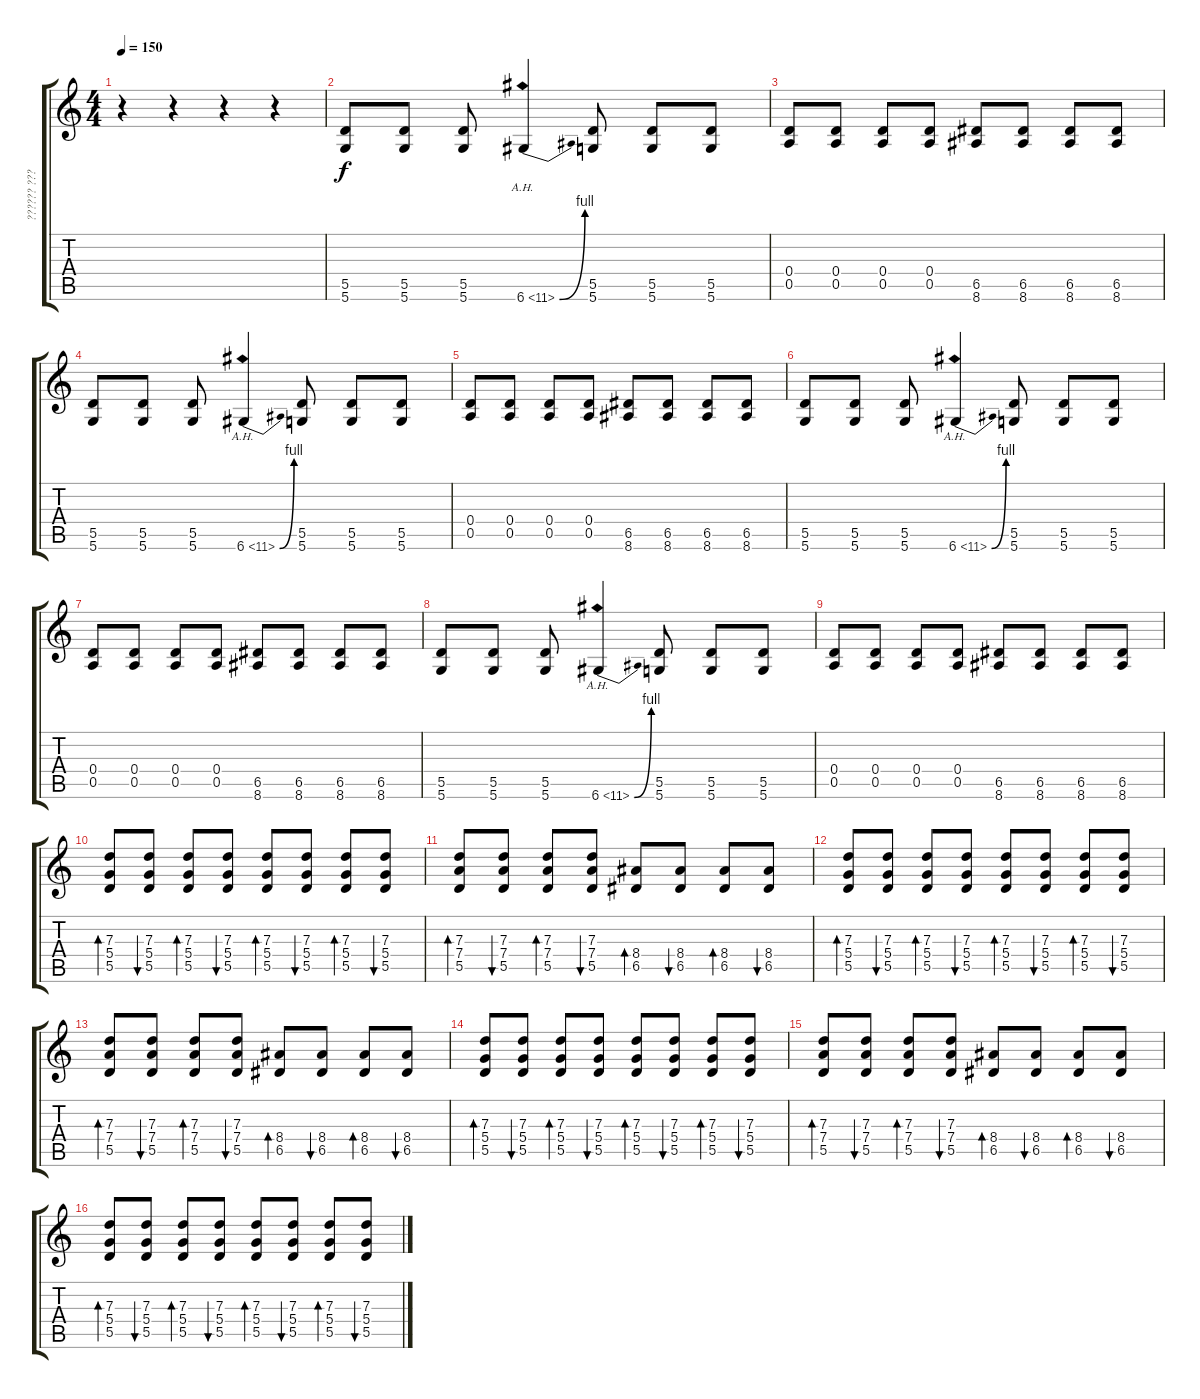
\track ("?????? ???????" "?????? ???") {instrument distortionguitar}
\staff {score tabs}
\tuning (E4 B3 G3 D3 A2 D2) {hide}
\ts (4 4)
\tempo 150
\clef g2
\ks c
r.4{dy f instrument distortionguitar} r.4 r.4 r.4 |
(5.5 5.6).8 (5.5 5.6).8 (5.5 5.6).8 6.6{be (bend 0 0 60 4) ah 5}.4 (5.5 5.6).8 (5.5 5.6).8 (5.5 5.6).8 |
(0.4 0.5).8 (0.4 0.5).8 (0.4 0.5).8 (0.4 0.5).8 (6.5 8.6).8 (6.5 8.6).8 (6.5 8.6).8 (6.5 8.6).8 |
(5.5 5.6).8 (5.5 5.6).8 (5.5 5.6).8 6.6{be (bend 0 0 60 4) ah 5}.4 (5.5 5.6).8 (5.5 5.6).8 (5.5 5.6).8 |
(0.4 0.5).8 (0.4 0.5).8 (0.4 0.5).8 (0.4 0.5).8 (6.5 8.6).8 (6.5 8.6).8 (6.5 8.6).8 (6.5 8.6).8 |
(5.5 5.6).8 (5.5 5.6).8 (5.5 5.6).8 6.6{be (bend 0 0 60 4) ah 5}.4 (5.5 5.6).8 (5.5 5.6).8 (5.5 5.6).8 |
(0.4 0.5).8 (0.4 0.5).8 (0.4 0.5).8 (0.4 0.5).8 (6.5 8.6).8 (6.5 8.6).8 (6.5 8.6).8 (6.5 8.6).8 |
(5.5 5.6).8 (5.5 5.6).8 (5.5 5.6).8 6.6{be (bend 0 0 60 4) ah 5}.4 (5.5 5.6).8 (5.5 5.6).8 (5.5 5.6).8 |
(0.4 0.5).8 (0.4 0.5).8 (0.4 0.5).8 (0.4 0.5).8 (6.5 8.6).8 (6.5 8.6).8 (6.5 8.6).8 (6.5 8.6).8 |
(7.3 5.4 5.5).8{bd 60} (7.3 5.4 5.5).8{bu 60} (7.3 5.4 5.5).8{bd 60} (7.3 5.4 5.5).8{bu 60} (7.3 5.4 5.5).8{bd 60} (7.3 5.4 5.5).8{bu 60} (7.3 5.4 5.5).8{bd 60} (7.3 5.4 5.5).8{bu 60} |
(7.3 7.4 5.5).8{bd 60} (7.3 7.4 5.5).8{bu 60} (7.3 7.4 5.5).8{bd 60} (7.3 7.4 5.5).8{bu 60} (8.4 6.5).8{bd 60} (8.4 6.5).8{bu 60} (8.4 6.5).8{bd 60} (8.4 6.5).8{bu 60} |
(7.3 5.4 5.5).8{bd 60} (7.3 5.4 5.5).8{bu 60} (7.3 5.4 5.5).8{bd 60} (7.3 5.4 5.5).8{bu 60} (7.3 5.4 5.5).8{bd 60} (7.3 5.4 5.5).8{bu 60} (7.3 5.4 5.5).8{bd 60} (7.3 5.4 5.5).8{bu 60} |
(7.3 7.4 5.5).8{bd 60} (7.3 7.4 5.5).8{bu 60} (7.3 7.4 5.5).8{bd 60} (7.3 7.4 5.5).8{bu 60} (8.4 6.5).8{bd 60} (8.4 6.5).8{bu 60} (8.4 6.5).8{bd 60} (8.4 6.5).8{bu 60} |
(7.3 5.4 5.5).8{bd 60} (7.3 5.4 5.5).8{bu 60} (7.3 5.4 5.5).8{bd 60} (7.3 5.4 5.5).8{bu 60} (7.3 5.4 5.5).8{bd 60} (7.3 5.4 5.5).8{bu 60} (7.3 5.4 5.5).8{bd 60} (7.3 5.4 5.5).8{bu 60} |
(7.3 7.4 5.5).8{bd 60} (7.3 7.4 5.5).8{bu 60} (7.3 7.4 5.5).8{bd 60} (7.3 7.4 5.5).8{bu 60} (8.4 6.5).8{bd 60} (8.4 6.5).8{bu 60} (8.4 6.5).8{bd 60} (8.4 6.5).8{bu 60} |
(7.3 5.4 5.5).8{bd 60} (7.3 5.4 5.5).8{bu 60} (7.3 5.4 5.5).8{bd 60} (7.3 5.4 5.5).8{bu 60} (7.3 5.4 5.5).8{bd 60} (7.3 5.4 5.5).8{bu 60} (7.3 5.4 5.5).8{bd 60} (7.3 5.4 5.5).8{bu 60}
